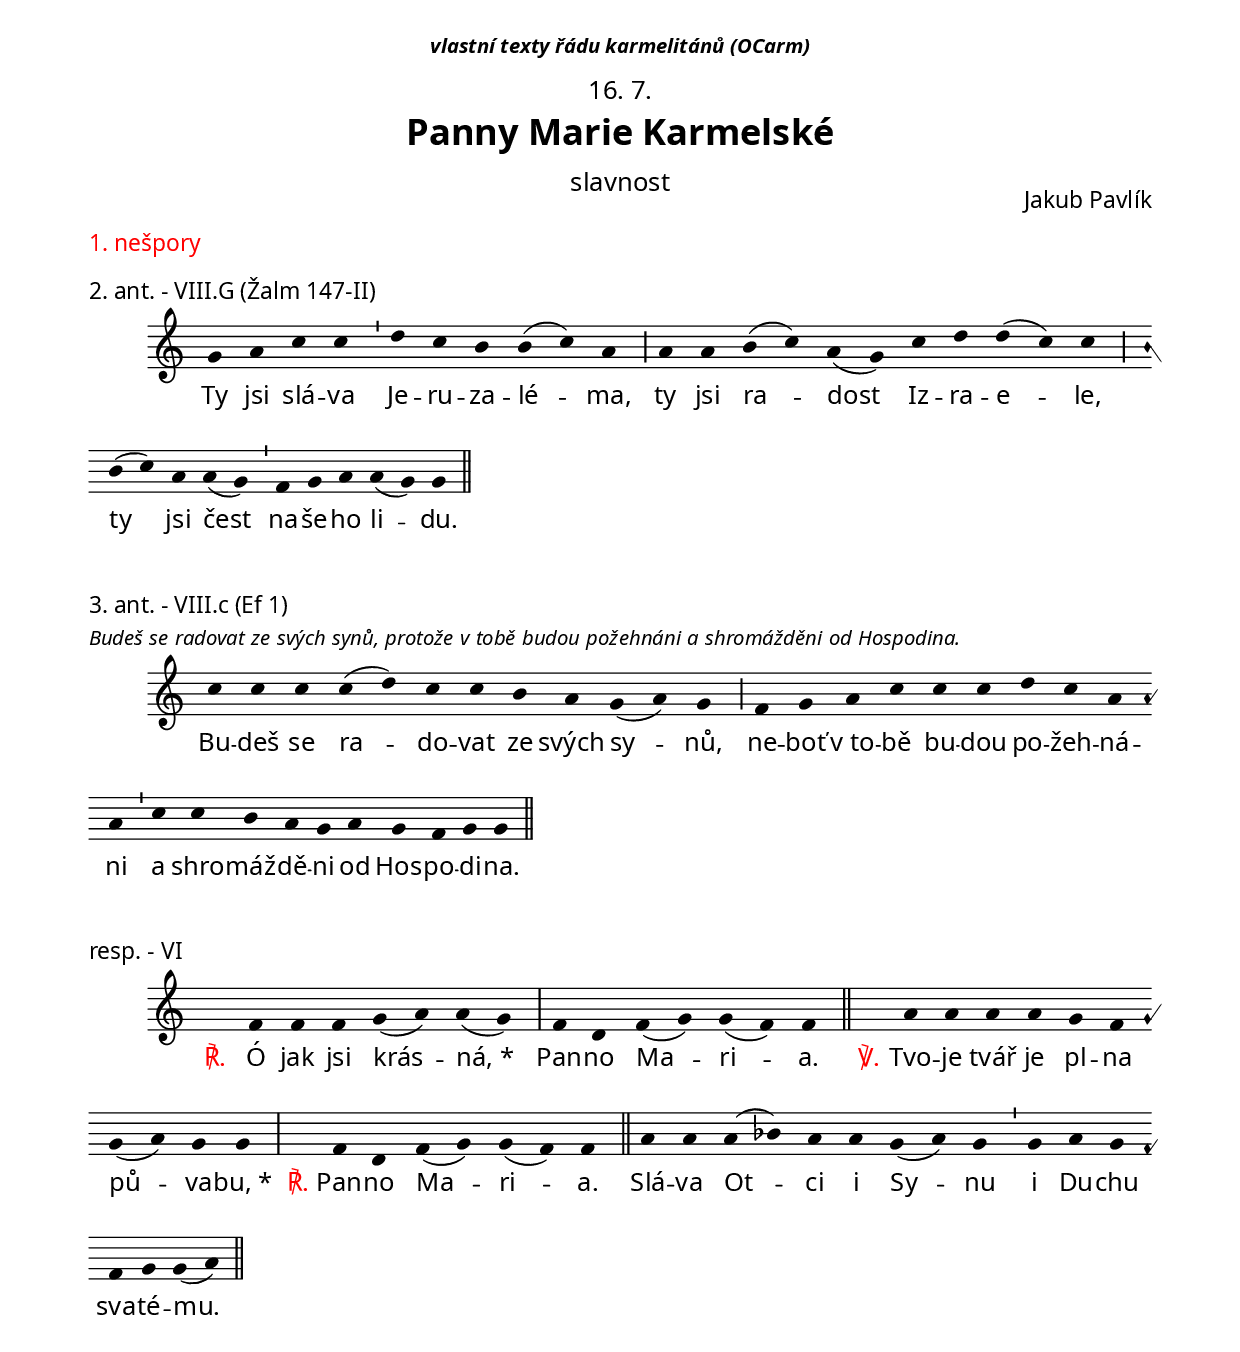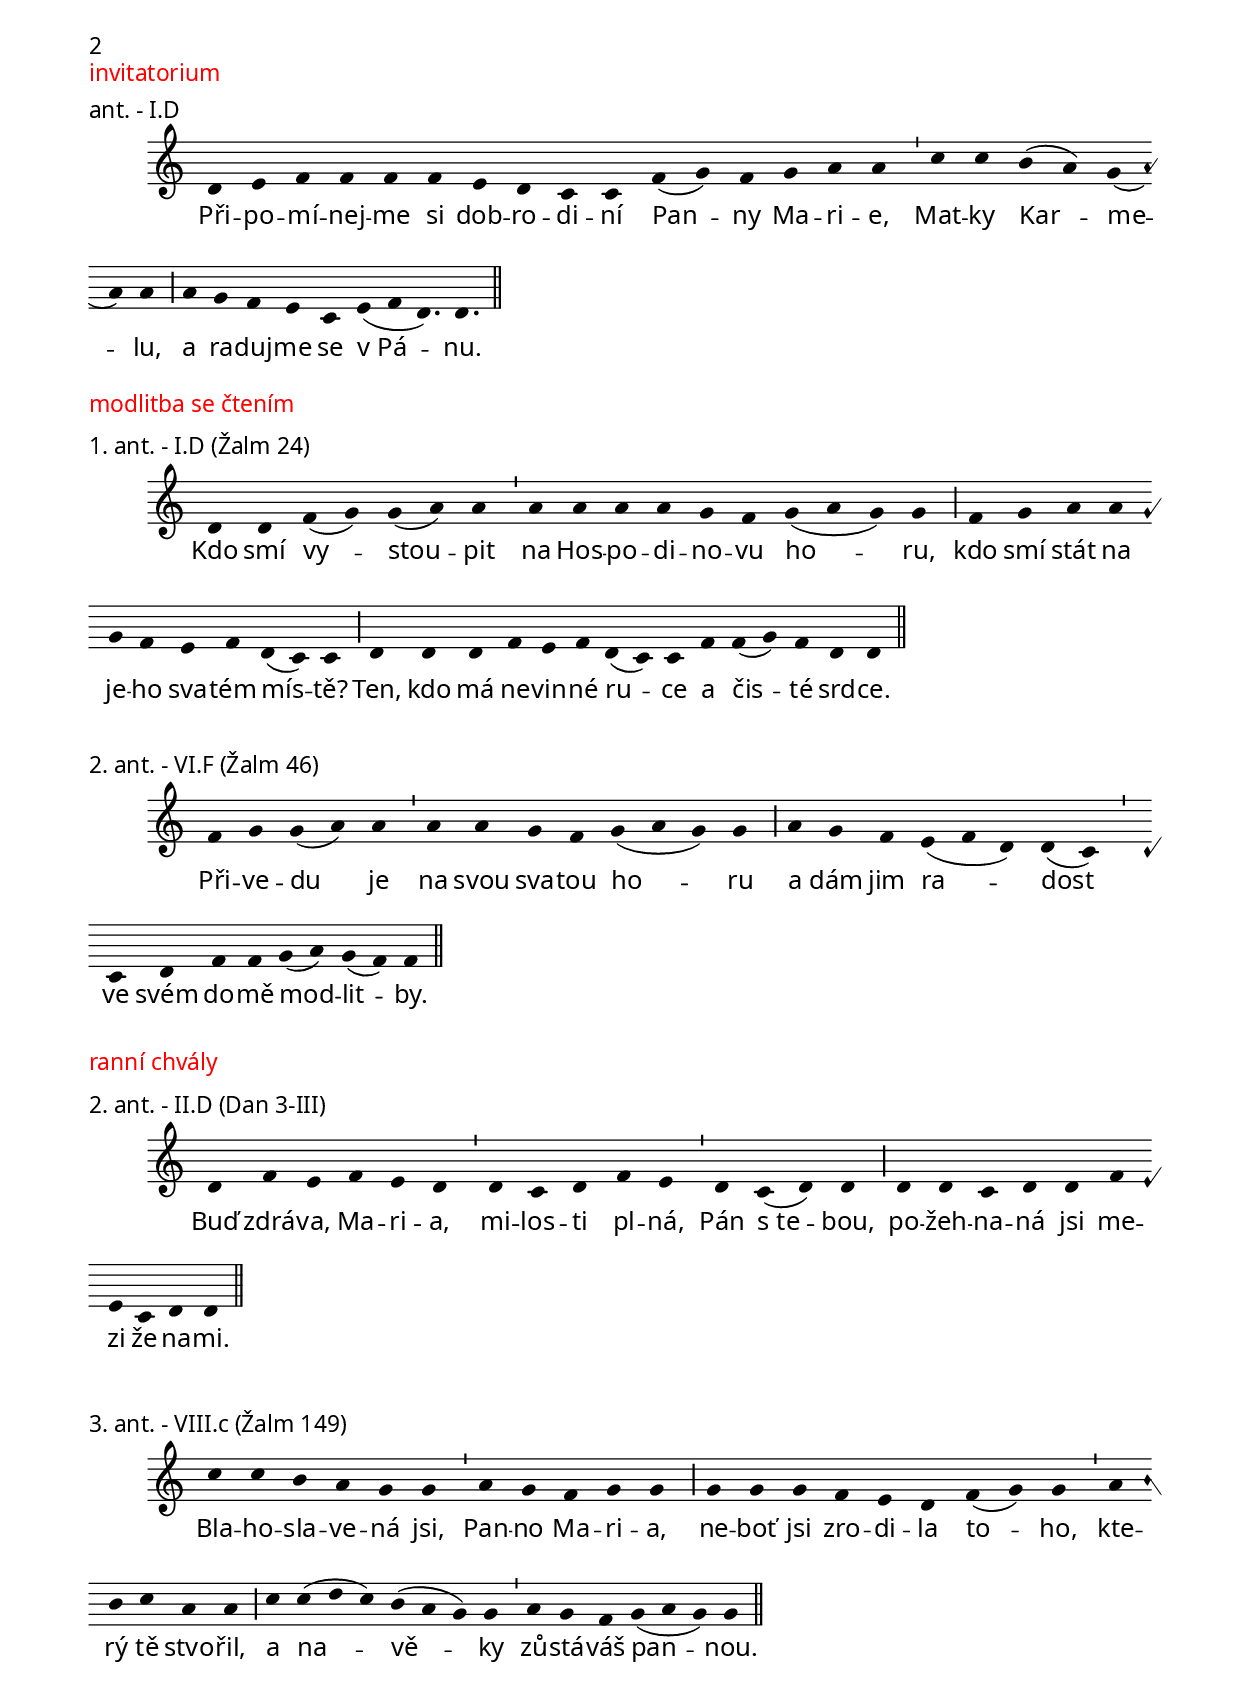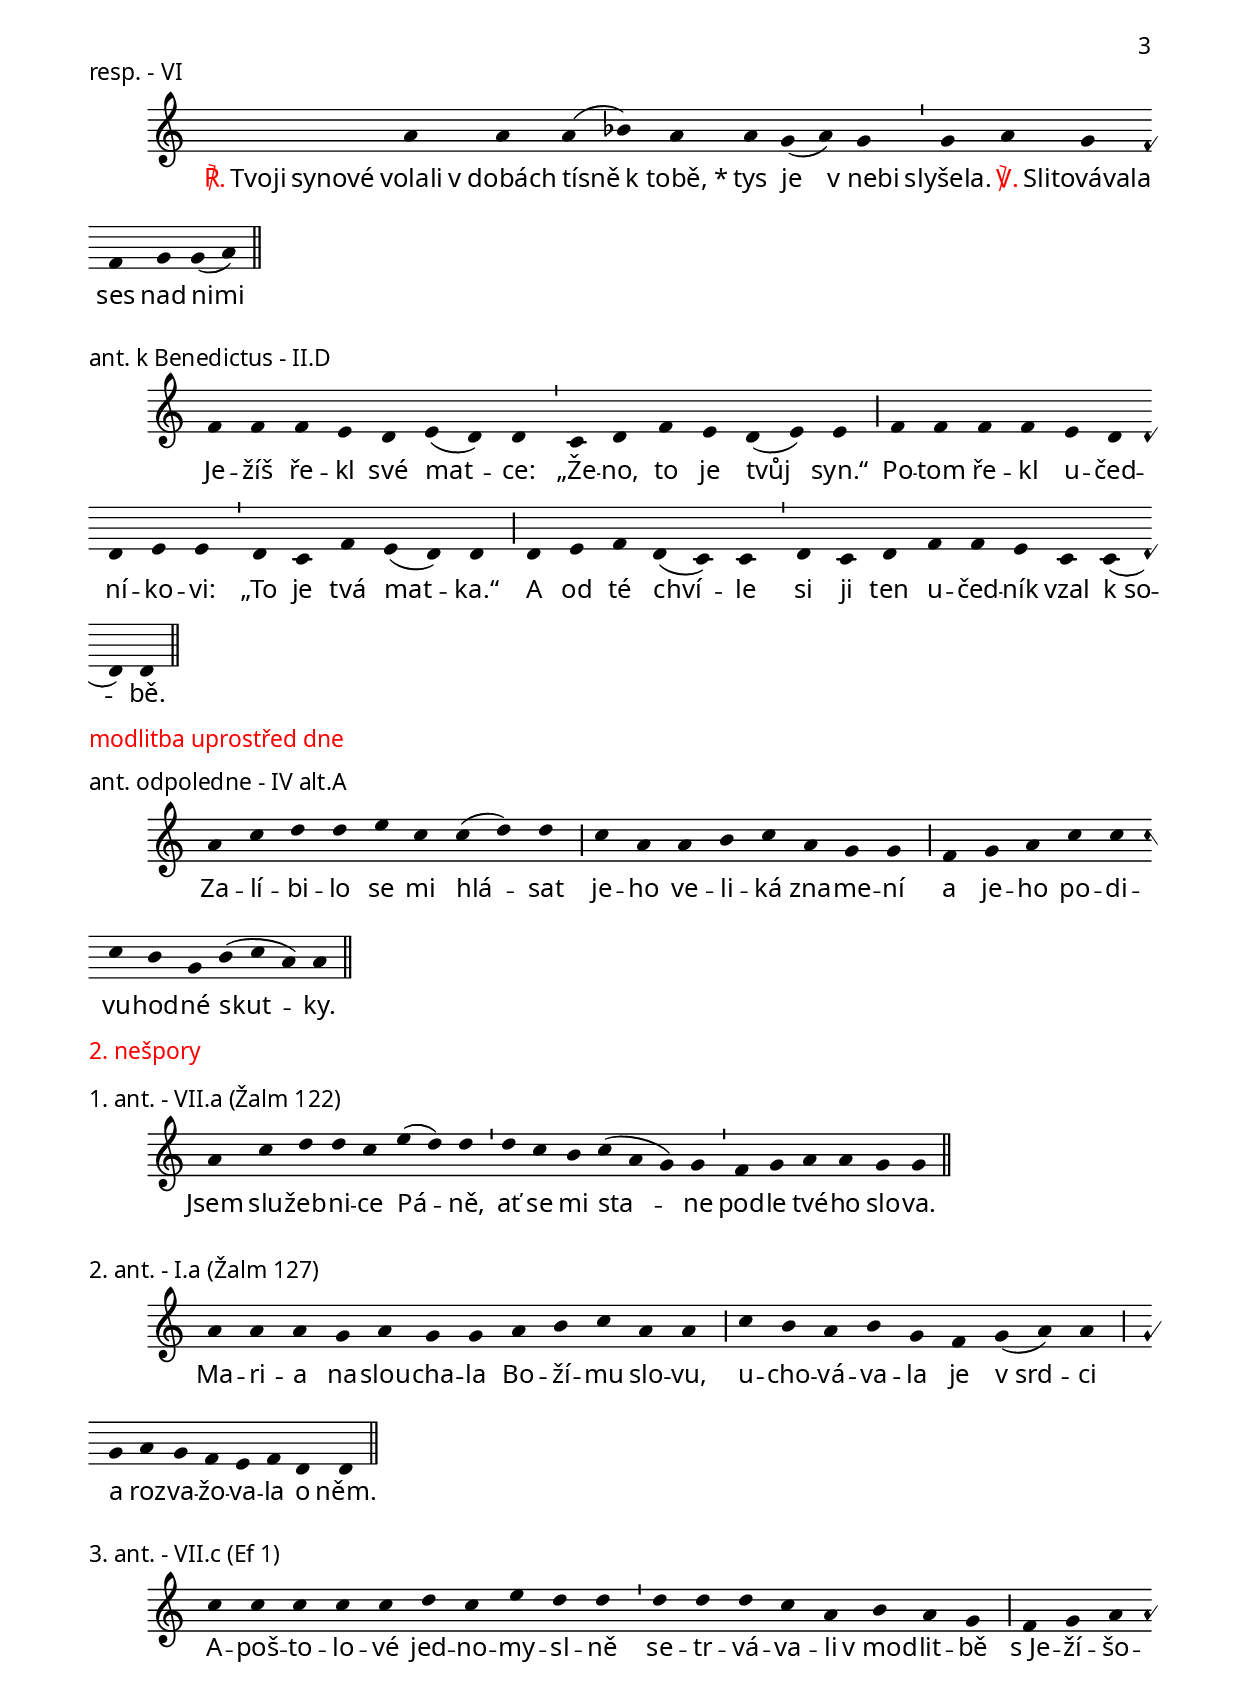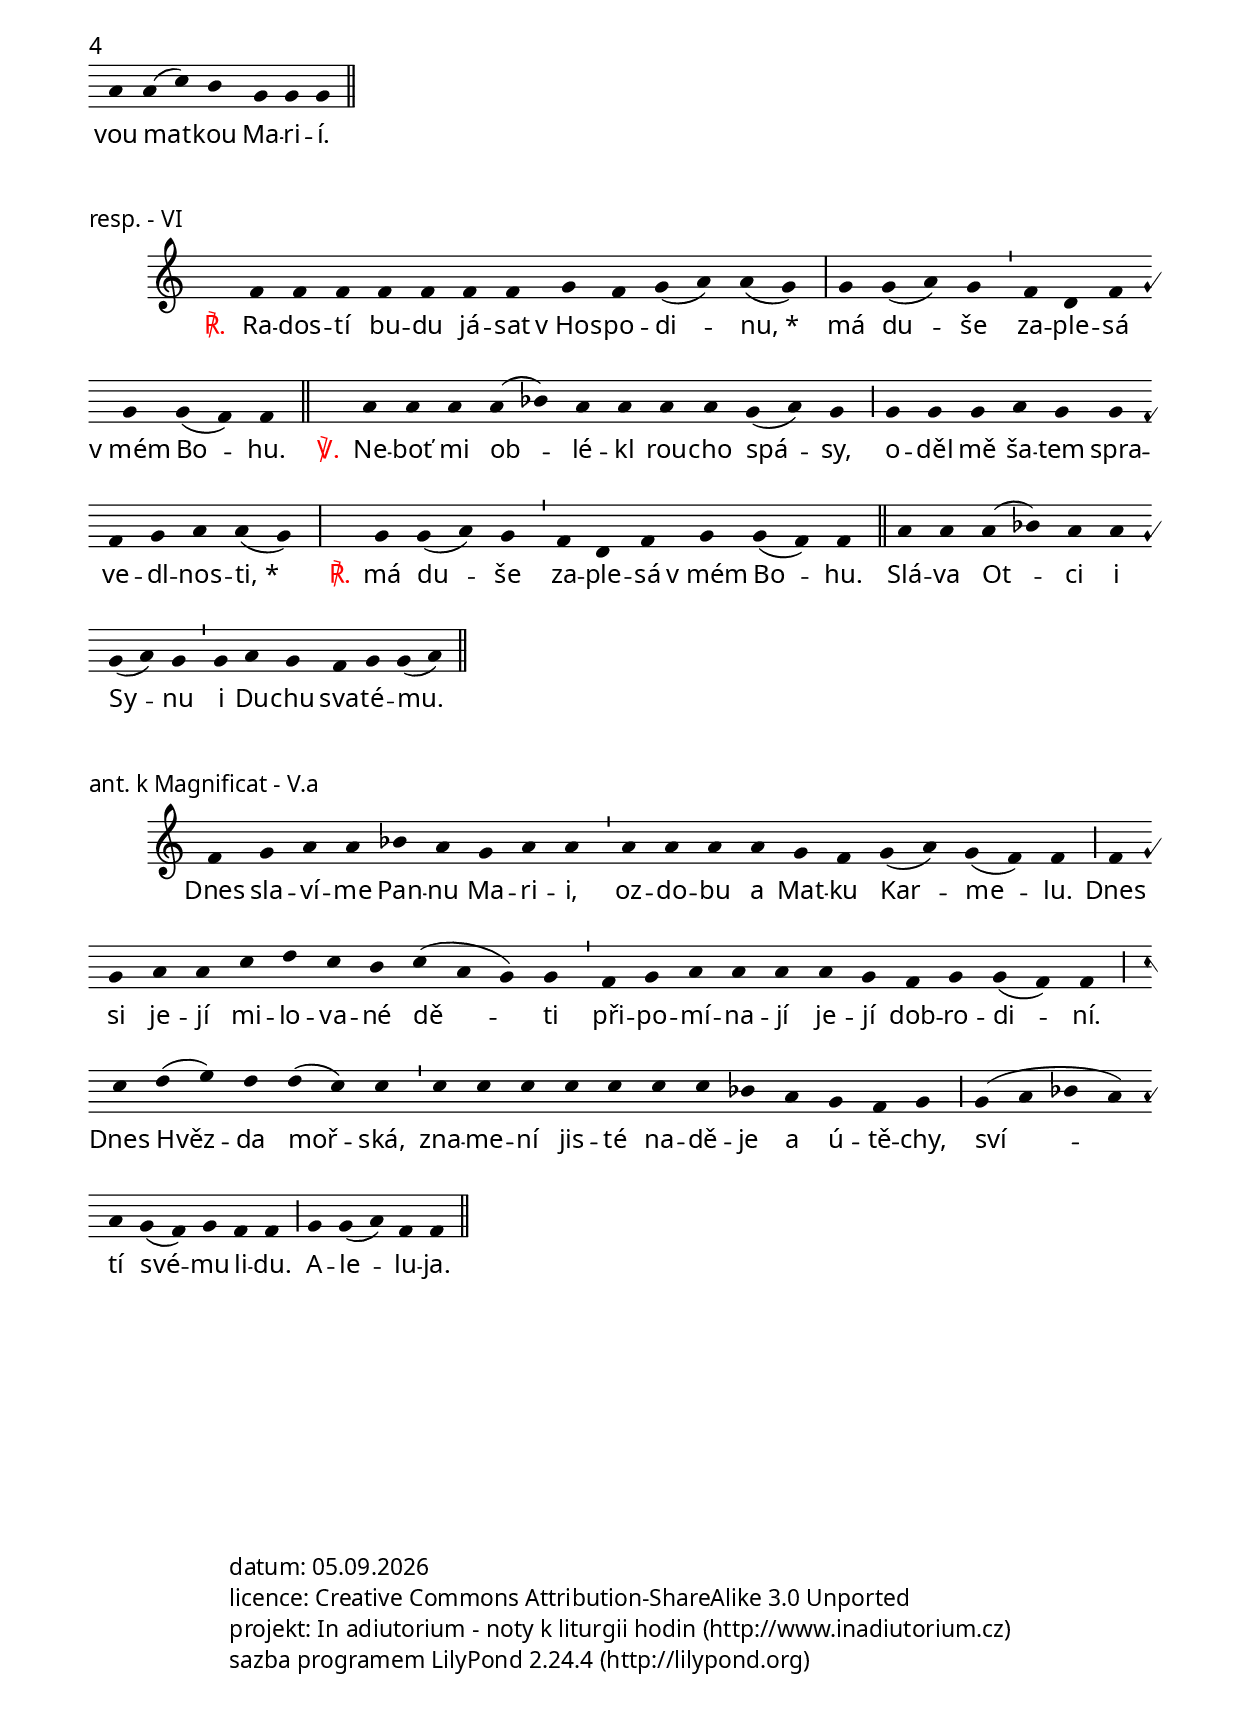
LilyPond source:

\version "2.19.80"

\include "../../spolecne.ly"
\include "../../spolecne/reholni.ly"
\include "../../dilyresponsorii.ly"

\header {
  title = \markup\titleSvatek
            "Panny Marie Karmelské"
            slavnost
            "16. 7."
            "vlastní texty řádu karmelitánů (OCarm)"
  composer = "Jakub Pavlík"
}

\markup {\nadpisHodinka {"1. nešpory"}}

\score {
  \relative c' {
    \choralniRezim

  }
  \addlyrics {
    Pohleď na své syny,
    shromážděné od východu slunce až na jeho západ slovem Svatého,
    jak se radují z Boha.
  }
  \header {
    quid = "1. ant."
    modus = ""
    differentia = ""
    psalmus = "Žalm 113"
    id = "1ne-a1"
    piece = \markup\sestavTitulek
  }
}

\score {
  \relative c'' {
    \choralniRezim
    g4 a c c \barMin d4 c b b( c) a \barMaior
    a a b( c) a( g) c d d( c) c \barMaior
    b( c) a a( g) \barMin f4 g a a( g) g \barFinalis
  }
  \addlyrics {
    Ty jsi slá -- va Je -- ru -- za -- lé -- ma,
    ty jsi ra -- dost Iz -- ra -- e -- le,
    ty jsi čest na -- še -- ho li -- du.
  }
  \header {
    quid = "2. ant."
    modus = "VIII"
    differentia = "G"
    psalmus = "Žalm 147-II"
    fial = "commune/commune_maria.ly#sob-aben6"
    id = "1ne-a2"
    piece = \markup\sestavTitulek
  }
}

\score {
  \relative c'' {
    \choralniRezim
    c4 c c c( d) c c b a g( a) g \barMaior
    f g a c c c d c a a \barMin
    c c b a g a g f g g \barFinalis
  }
  \addlyrics {
    Bu -- deš se ra -- do -- vat ze svých sy -- nů,
    ne -- boť v_to -- bě bu -- dou po -- žeh -- ná -- ni
    a shro -- máž -- dě -- ni od Hos -- po -- di -- na.
  }
  \header {
    textus_approbatus = "Budeš se radovat ze svých synů,
    protože v tobě budou požehnáni a shromážděni od Hospodina."
    quid = "3. ant."
    modus = "VIII"
    differentia = "c"
    psalmus = "Ef 1"
    fial = "reholni/OCD/ocd_0716pmkarmelske.ly#1ne-a3"
    id = "1ne-a3"
    piece = \markup\sestavTitulek
  }
}

\score {
  \relative c' {
    \choralniRezim

    % R
    \neviditelna f
    f4 f f g( a) a( g) \barMax
    f d f( g) g( f) f \barFinalis
    % V
    \neviditelna a
    a4 a a a g f g( a) g g \barMax
    % R
    \neviditelna f
    f d f( g) g( f) f \barFinalis
    % Slava
    \respVIdoxologie \barFinalis
  }
  \addlyrics {
    \Response Ó jak jsi krás -- ná,_* Pan -- no Ma -- ri -- a.
    \Verse Tvo -- je tvář je pl -- na pů -- va -- bu,_*
    \Response Pan -- no Ma -- ri -- a.
    \textRespDoxologie
  }
  \header {
    quid = "resp."
    modus = "VI"
    fial = "reholni/OCD/ocd_0716pmkarmelske.ly#1ne-r?cast=2-3"
    id = "1ne-r"
    piece = \markup {\sestavTitulekResp}
  }
}

\score {
  \relative c' {
    \choralniRezim

  }
  \addlyrics {
    Svatá Boží Rodičko,
    slávo hory Karmelu,
    odívej svými ctnostmi tobě zasvěcený lid
    a vysvoboď jej od všeho nebezpečí.
  }
  \header {
    quid = "ant. k Magnificat"
    modus = ""
    differentia = ""
    psalmus = ""
    id = "1ne-amag"
    piece = \markup {\sestavTitulekBezZalmu}
  }
}

\pageBreak % ZLOM

\markup {\nadpisHodinka {"invitatorium"}}

\score {
  \relative c' {
    \choralniRezim
    d4 e f f f f e d c c f( g) f g a a \barMin
    c c b( a) g( a) a \barMaior
    a g f e c e( f d4.) d \barFinalis
  }
  \addlyrics {
    Při -- po -- mí -- nej -- me si dob -- ro -- di -- ní Pan -- ny Ma -- ri -- e,
    Mat -- ky Kar -- me -- lu,
    a ra -- duj -- me se v_Pá -- nu.
  }
  \header {
    quid = "ant."
    modus = "I"
    differentia = "D"
    psalmus = ""
    fial = "reholni/OCD/ocd_0716pmkarmelske.ly#invit"
    id = "invit"
    piece = \markup\sestavTitulekBezZalmu
  }
}

\markup {\nadpisHodinka {"modlitba se čtením"}}

\score {
  \relative c' {
    \choralniRezim
    d4 d f( g) g( a) a \barMin
    a a a a g f g( a g) g \barMaior
    f g a a g f e f d( c) c \barMaior
    d d d f e f d( c) c f f( g) f d d \barFinalis
  }
  \addlyrics {
    Kdo smí vy -- stou -- pit
    na Hos -- po -- di -- no -- vu ho -- ru,
    kdo smí stát na je -- ho sva -- tém mís -- tě?
    Ten, kdo má ne -- vin -- né ru -- ce a čis -- té srd -- ce.
  }
  \header {
    quid = "1. ant."
    modus = "I"
    differentia = "D"
    psalmus = "Žalm 24"
    fial = "reholni/OCD/ocd_0716pmkarmelske.ly#mc-a1"
    id = "mc-a1"
    piece = \markup\sestavTitulek
  }
}

\score {
  \relative c' {
    \choralniRezim
    f4 g g( a) a \barMin
    a a g f g( a g) g \barMaior
    a g f e( f d) d( c) \barMin
    c d f f g( a) g( f) f \barFinalis
  }
  \addlyrics {
    Při -- ve -- du je
    na svou sva -- tou ho -- ru
    a dám jim ra -- dost
    ve svém do -- mě mod -- lit -- by.
  }
  \header {
    quid = "2. ant."
    modus = "VI"
    differentia = "F"
    psalmus = "Žalm 46"
    fial = "reholni/OCD/ocd_0716pmkarmelske.ly#mc-a2?cast=1-2,4"
    id = "mc-a2"
    piece = \markup\sestavTitulek
  }
}

\score {
  \relative c' {
    \choralniRezim

  }
  \addlyrics {
    Budete-li mě skutečně poslouchat
    a mou smlouvu zachovávat,
    budete mým vlastnictvím
    mezi všemi národy.
  }
  \header {
    quid = "3. ant."
    modus = ""
    differentia = ""
    psalmus = "Žalm 87"
    id = "mc-a3"
    piece = \markup\sestavTitulek
  }
}

% antifonu pro vigilii breviar.cz (zatím?) nemá

\markup {\nadpisHodinka {"ranní chvály"}}

\score {
  \relative c'' {
    \choralniRezim

  }
  \addlyrics {
    Přitahuj nás, neposkvrněná Panno, poběžíme za tebou, po vůni tvých mastí.
  }
  \header {
    quid = "1. ant."
    modus = ""
    differentia = ""
    psalmus = "Žalm 63"
    id = "rch-a1"
    piece = \markup\sestavTitulek
  }
}

\score {
  \relative c' {
    \choralniRezim
    d4 f e f e d \barMin
    d c d f e \barMin
    d c( d) d \barMaior
    d d c d d f e c d d \barFinalis
  }
  \addlyrics {
    Buď zdrá -- va, Ma -- ri -- a,
    mi -- los -- ti pl -- ná,
    Pán s_te -- bou,
    po -- žeh -- na -- ná jsi me -- zi že -- na -- mi.
  }
  \header {
    quid = "2. ant."
    modus = "II"
    differentia = "D"
    psalmus = "Dan 3-III"
    fial = "reholni/OCD/ocd_0716pmkarmelske.ly#rch-a2"
    id = "rch-a2"
    piece = \markup\sestavTitulek
  }
}

\score {
  \relative c'' {
    \choralniRezim
    c4 c b a g g \barMin
    a g f g g \barMaior
    g g g f e d f( g) g \barMin
    a b c a a \barMaior
    c c( d c) b( a g) g \barMin
    a g f g( a g) g \barFinalis
  }
  \addlyrics {
    Bla -- ho -- sla -- ve -- ná jsi,
    Pan -- no Ma -- ri -- a,
    ne -- boť jsi zro -- di -- la to -- ho,
    kte -- rý tě stvo -- řil,
    a na -- vě -- ky
    zů -- stá -- váš pan -- nou.
  }
  \header {
    quid = "3. ant."
    modus = "VIII"
    differentia = "c"
    psalmus = "Žalm 149"
    fial = "reholni/OCD/ocd_0716pmkarmelske.ly#rch-a3"
    id = "rch-a3"
    piece = \markup\sestavTitulek
  }
}

\score {
  \relative c' {
    \choralniRezim

    % R
    \neviditelna f

    % V
    \neviditelna a

    % R
    \neviditelna f

    % Slava
    \respVIdoxologie \barFinalis
  }
  \addlyrics {
    \Response Tvoji synové volali v_dobách tísně k_tobě,_*
    tys je v_nebi slyšela.
    \Verse Slitovávala ses nad nimi a častokrát jim posílala zachránce,_*
    \Response tys je v_nebi slyšela.
    \textRespDoxologie
  }
  \header {
    quid = "resp."
    modus = "VI"
    id = "rch-r"
    piece = \markup {\sestavTitulekResp}
  }
}

\score {
  \relative c' {
    \choralniRezim
    f4 f f e d e( d) d \barMin
    c d f e d( e) e \barMaior
    f f f f e d d e e \barMin
    d c f e( d) d \barMaior
    d e f d( c) c \barMin
    d c d f f e c c( d) d \barFinalis
  }
  \addlyrics {
    Je -- žíš ře -- kl své mat -- ce:
    „Že -- no, to je tvůj syn.“
    Po -- tom ře -- kl u -- čed -- ní -- ko -- vi:
    „To je tvá mat -- ka.“
    A od té chví -- le
    si ji ten u -- čed -- ník vzal k_so -- bě.
  }
  \header {
    quid = "ant. k Benedictus"
    modus = "II"
    differentia = "D"
    psalmus = ""
    fial = "reholni/OCD/ocd_0716pmkarmelske.ly#rch-aben"
    id = "rch-aben"
    piece = \markup {\sestavTitulekBezZalmu}
  }
}

\markup {\nadpisHodinka {"modlitba uprostřed dne"}}

\score {
  \relative c' {
    \choralniRezim

  }
  \addlyrics {
    Tys Matka nadmíru obdivuhodná, Maria, chceme si tě připomínat navěky.
  }
  \header {
    quid = "ant. dopoledne"
    modus = ""
    differentia = ""
    psalmus = ""
    id = "tercie"
    piece = \markup\sestavTitulekBezZalmu
  }
}

\score {
  \relative c'' {
    \choralniRezim

  }
  \addlyrics {
    Sjednám s nimi věčnou smlouvu, že jim nepřestanu prokazovat dobro.
  }
  \header {
    quid = "ant. v poledne"
    modus = ""
    differentia = ""
    psalmus = ""
    id = "sexta"
    piece = \markup\sestavTitulekBezZalmu
  }
}

\score {
  \relative c'' {
    \choralniRezim
    a4 c d d e c c( d) d \barMaior
    c a a b c a g g \barMaior
    f g a c c c b g b( c a) a \barFinalis
  }
  \addlyrics {
    Za -- lí -- bi -- lo se mi hlá -- sat
    je -- ho ve -- li -- ká zna -- me -- ní
    a je -- ho po -- di -- vu -- hod -- né skut -- ky.
  }
  \header {
    quid = "ant. odpoledne"
    modus = "IV alt"
    differentia = "A"
    psalmus = ""
    id = "nona"
    piece = \markup\sestavTitulekBezZalmu
  }
}

\markup {\nadpisHodinka {"2. nešpory"}}

\score {
  \relative c'' {
    \choralniRezim
    a4 c d d c e( d) d \barMin
    d c b c( a g) g \barMin
    f g a a g g \barFinalis
  }
  \addlyrics {
    Jsem slu -- žeb -- ni -- ce Pá -- ně,
    ať se mi sta -- ne pod -- le tvé -- ho slo -- va.
  }
  \header {
    quid = "1. ant."
    modus = "VII"
    differentia = "a"
    psalmus = "Žalm 122"
    fial = "commune/commune_maria.ly#2ne-a2?-aleluja"
    id = "2ne-a1"
    piece = \markup\sestavTitulek
  }
}

\score {
  \relative c'' {
    \choralniRezim
    a4 a a g a g g a b c a a \barMaior
    c b a b g f g( a) a \barMaior
    g a g f e f d d \barFinalis
  }
  \addlyrics {
    Ma -- ri -- a na -- slou -- cha -- la Bo -- ží -- mu slo -- vu,
    u -- cho -- vá -- va -- la je v_srd -- ci
    a roz -- va -- žo -- va -- la o něm.
  }
  \header {
    quid = "2. ant."
    modus = "I"
    differentia = "a"
    psalmus = "Žalm 127"
    fial = "reholni/OCD/ocd_0716pmkarmelske.ly#2ne-a2"
    id = "2ne-a2"
    piece = \markup\sestavTitulek
  }
}

\score {
  \relative c'' {
    \choralniRezim
    c4 c c c c d c e d d \barMin
    d d d c a b a g \barMaior
    f g a a a( c) b g g g \barFinalis
  }
  \addlyrics {
    A -- poš -- to -- lo -- vé jed -- no -- my -- sl -- ně
    se -- tr -- vá -- va -- li v_mod -- lit -- bě
    s_Je -- ží -- šo -- vou mat -- kou Ma -- ri -- í.
  }
  \header {
    quid = "3. ant."
    modus = "VII"
    differentia = "c"
    psalmus = "Ef 1"
    fial = "reholni/OCD/ocd_0716pmkarmelske.ly#2ne-a3"
    id = "2ne-a3"
    piece = \markup\sestavTitulek
  }
}

\score {
  \relative c' {
    \choralniRezim

    % R
    \neviditelna f
    f4 f f f f f f g f g( a) a( g) \barMax
    g g( a) g \barMin f d f g g( f) f \barFinalis
    % V
    \neviditelna a
    a4 a a a( bes) a a a a g( a) g \barMaior
    g g g a g g f g a a( g) \barMax
    % R
    \neviditelna f
    g g( a) g \barMin f d f g g( f) f \barFinalis
    % Slava
    \respVIdoxologie \barFinalis
  }
  \addlyrics {
    \Response Ra -- dos -- tí bu -- du já -- sat v_Hos -- po -- di -- nu,_*
    má du -- še za -- ple -- sá v_mém Bo -- hu.
    \Verse Ne -- boť mi ob -- lé -- kl rou -- cho spá -- sy,
    o -- děl mě ša -- tem spra -- ve -- dl -- nos -- ti,_*
    \Response má du -- še za -- ple -- sá v_mém Bo -- hu.
    \textRespDoxologie
  }
  \header {
    quid = "resp."
    modus = "VI"
    fial = "reholni/OCD/ocd_0716pmkarmelske.ly#2ne-r"
    id = "2ne-r"
    piece = \markup {\sestavTitulekResp}
  }
}

\score {
  \relative c' {
    \choralniRezim
    f4 g a a bes a g a a \barMin
    a a a a g f g( a) g( f) f \barMaior
    f g a a c d c b c( a g) g \barMin
    f g a a a a g f g g( f) f \barMaior
    c' d( e) d d( c) c \barMin
    c c c c c c c bes a g f g \barMaior
    g( a bes a) a g( f) g f f \barMaior
    g g( a) f f \barFinalis
  }
  \addlyrics {
    Dnes sla -- ví -- me Pan -- nu Ma -- ri -- i,
    oz -- do -- bu a Mat -- ku Kar -- me -- lu.
    Dnes si je -- jí mi -- lo -- va -- né dě -- ti
    při -- po -- mí -- na -- jí je -- jí dob -- ro -- di -- ní.
    Dnes Hvěz -- da moř -- ská,
    zna -- me -- ní jis -- té na -- dě -- je a ú -- tě -- chy,
    sví -- tí své -- mu li -- du.
    A -- le -- lu -- ja.
  }
  \header {
    quid = "ant. k Magnificat"
    modus = "V"
    differentia = "a"
    psalmus = ""
    fial = "reholni/OCD/ocd_0716pmkarmelske.ly#2ne-amag?cast=1,3-5"
    id = "2ne-amag"
    piece = \markup {\sestavTitulekBezZalmu}
  }
}
